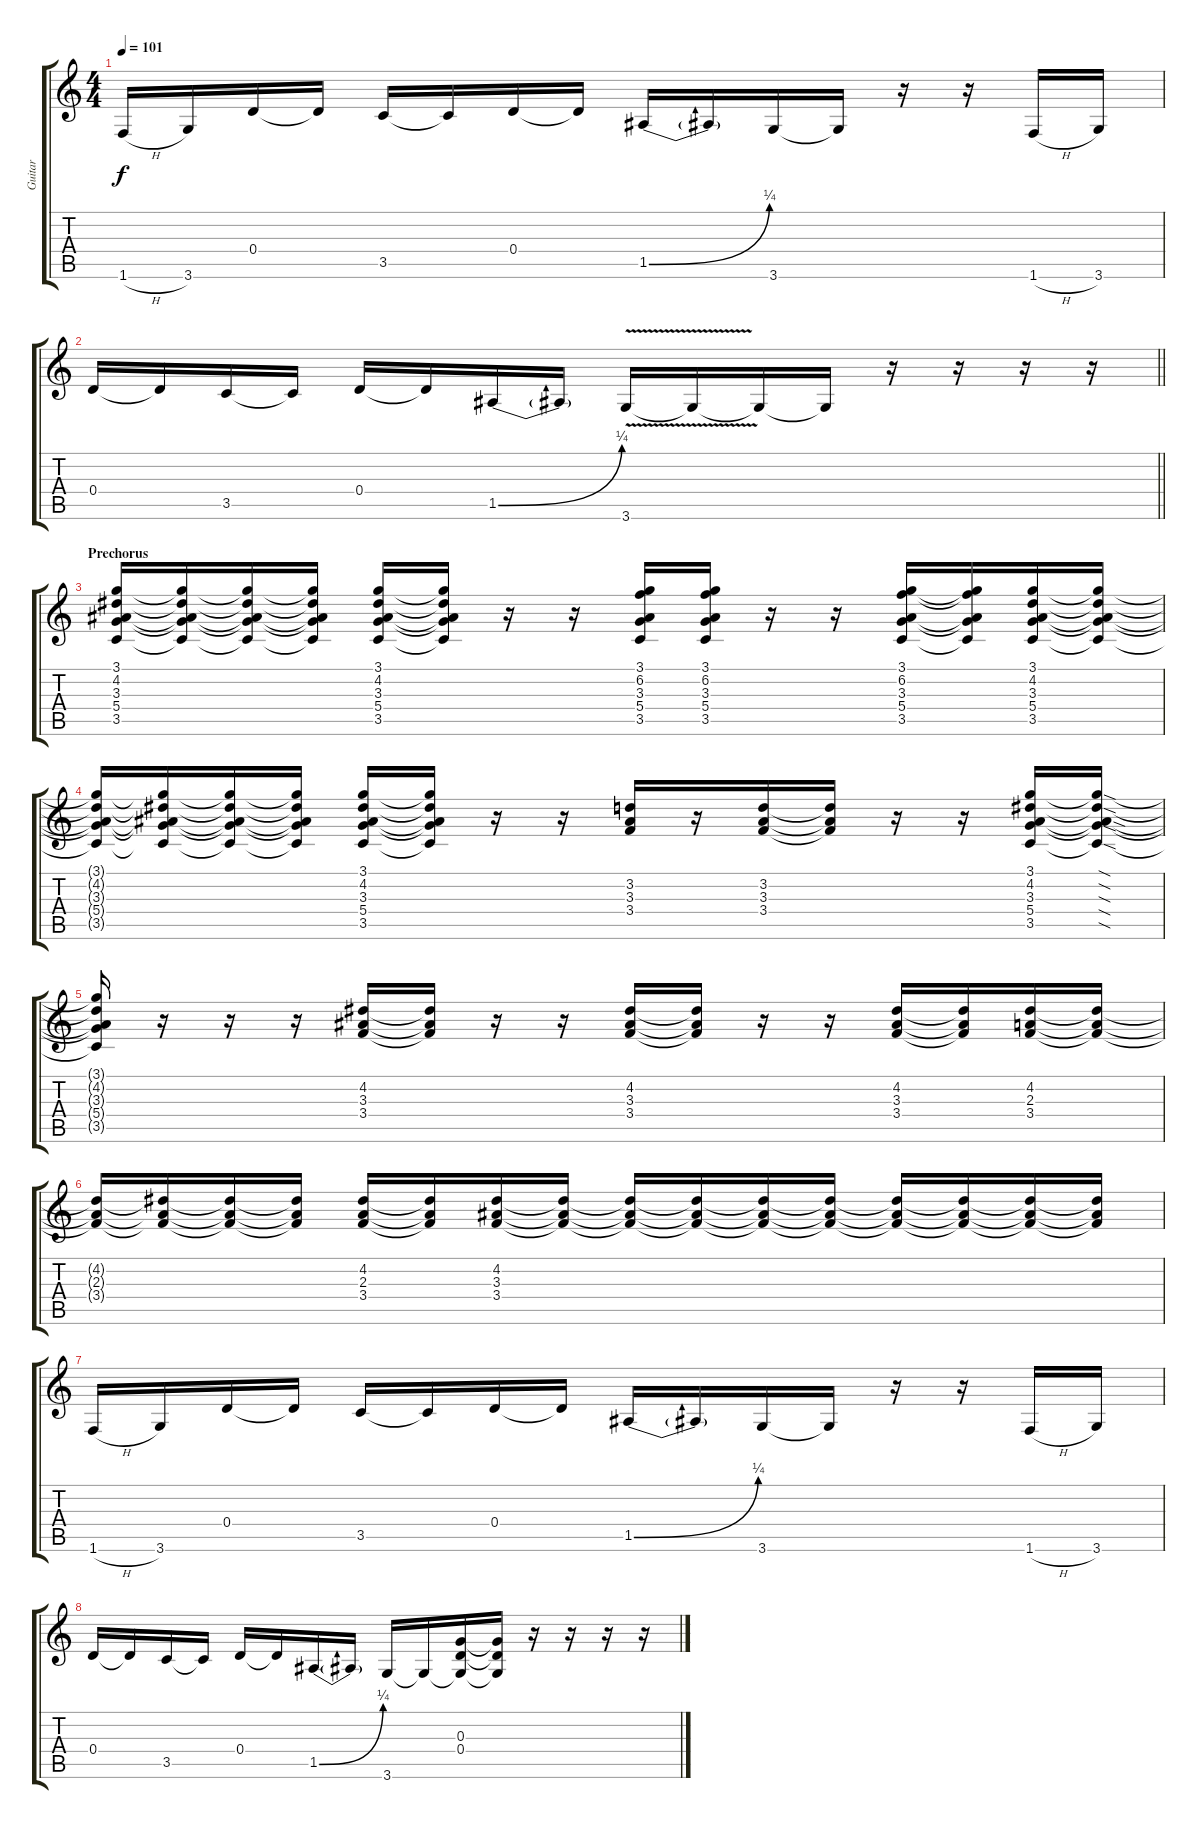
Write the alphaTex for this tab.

\track ("Guitar" "Guitar") {instrument overdrivenguitar}
\staff {score tabs}
\tuning (E4 B3 G3 D3 A2 E2) {hide}
\ts (4 4)
\tempo 101
\clef g2
\ks c
1.6{h}.16{dy f} 3.6.16 0.4.16 0.4{t}.16 3.5.16 3.5{t}.16 0.4.16 0.4{t}.16 1.5{be (bend 0 0 60 1)}.16 1.5{t}.16 3.6.16 3.6{t}.16 r.16 r.16 1.6{h}.16 3.6.16 |
\barLineRight lightlight
0.4.16 0.4{t}.16 3.5.16 3.5{t}.16 0.4.16 0.4{t}.16 1.5{be (bend 0 0 60 1)}.16 1.5{t}.16 3.6{v}.16 3.6{t}.16 3.6{t}.16 3.6{t}.16 r.16 r.16 r.16 r.16 |
\section ("" "Prechorus")
(3.1 4.2 3.3 5.4 3.5).16 (3.1{t} 4.2{t} 3.3{t} 5.4{t} 3.5{t}).16 (3.1{t} 4.2{t} 3.3{t} 5.4{t} 3.5{t}).16 (3.1{t} 4.2{t} 3.3{t} 5.4{t} 3.5{t}).16 (3.1 4.2 3.3 5.4 3.5).16 (3.1{t} 4.2{t} 3.3{t} 5.4{t} 3.5{t}).16 r.16 r.16 (3.1 6.2 3.3 5.4 3.5).16 (3.1 6.2 3.3 5.4 3.5).16 r.16 r.16 (3.1 6.2 3.3 5.4 3.5).16 (3.1{t} 6.2{t} 3.3{t} 5.4{t} 3.5{t}).16 (3.1 4.2 3.3 5.4 3.5).16 (3.1{t} 4.2{t} 3.3{t} 5.4{t} 3.5{t}).16 |
(3.1{t} 4.2{t} 3.3{t} 5.4{t} 3.5{t}).16 (3.1{t} 4.2{t} 3.3{t} 5.4{t} 3.5{t}).16 (3.1{t} 4.2{t} 3.3{t} 5.4{t} 3.5{t}).16 (3.1{t} 4.2{t} 3.3{t} 5.4{t} 3.5{t}).16 (3.1 4.2 3.3 5.4 3.5).16 (3.1{t} 4.2{t} 3.3{t} 5.4{t} 3.5{t}).16 r.16 r.16 (3.2 3.3 3.4).16 r.16 (3.2 3.3 3.4).16 (3.2{t} 3.3{t} 3.4{t}).16 r.16 r.16 (3.1 4.2 3.3 5.4 3.5).16 (3.1{sod t} 4.2{sod t} 3.3{sod t} 5.4{sod t} 3.5{sod t}).16 |
(3.1{t} 4.2{t} 3.3{t} 5.4{t} 3.5{t}).16 r.16 r.16 r.16 (4.2 3.3 3.4).16 (4.2{t} 3.3{t} 3.4{t}).16 r.16 r.16 (4.2 3.3 3.4).16 (4.2{t} 3.3{t} 3.4{t}).16 r.16 r.16 (4.2 3.3 3.4).16 (4.2{t} 3.3{t} 3.4{t}).16 (4.2 2.3 3.4).16 (4.2{t} 2.3{t} 3.4{t}).16 |
(4.2{t} 2.3{t} 3.4{t}).16 (4.2{t} 2.3{t} 3.4{t}).16 (4.2{t} 2.3{t} 3.4{t}).16 (4.2{t} 2.3{t} 3.4{t}).16 (4.2 2.3 3.4).16 (4.2{t} 2.3{t} 3.4{t}).16 (4.2 3.3 3.4).16 (4.2{t} 3.3{t} 3.4{t}).16 (4.2{t} 3.3{t} 3.4{t}).16 (4.2{t} 3.3{t} 3.4{t}).16 (4.2{t} 3.3{t} 3.4{t}).16 (4.2{t} 3.3{t} 3.4{t}).16 (4.2{t} 3.3{t} 3.4{t}).16 (4.2{t} 3.3{t} 3.4{t}).16 (4.2{t} 3.3{t} 3.4{t}).16 (4.2{t} 3.3{t} 3.4{t}).16 |
1.6{h}.16 3.6.16 0.4.16 0.4{t}.16 3.5.16 3.5{t}.16 0.4.16 0.4{t}.16 1.5{be (bend 0 0 60 1)}.16 1.5{t}.16 3.6.16 3.6{t}.16 r.16 r.16 1.6{h}.16 3.6.16 |
0.4.16 0.4{t}.16 3.5.16 3.5{t}.16 0.4.16 0.4{t}.16 1.5{be (bend 0 0 60 1)}.16 1.5{t}.16 3.6.16 3.6{t}.16 (0.3 0.4 3.6{t}).16 (0.3{t} 0.4{t} 3.6{t}).16 r.16 r.16 r.16 r.16
